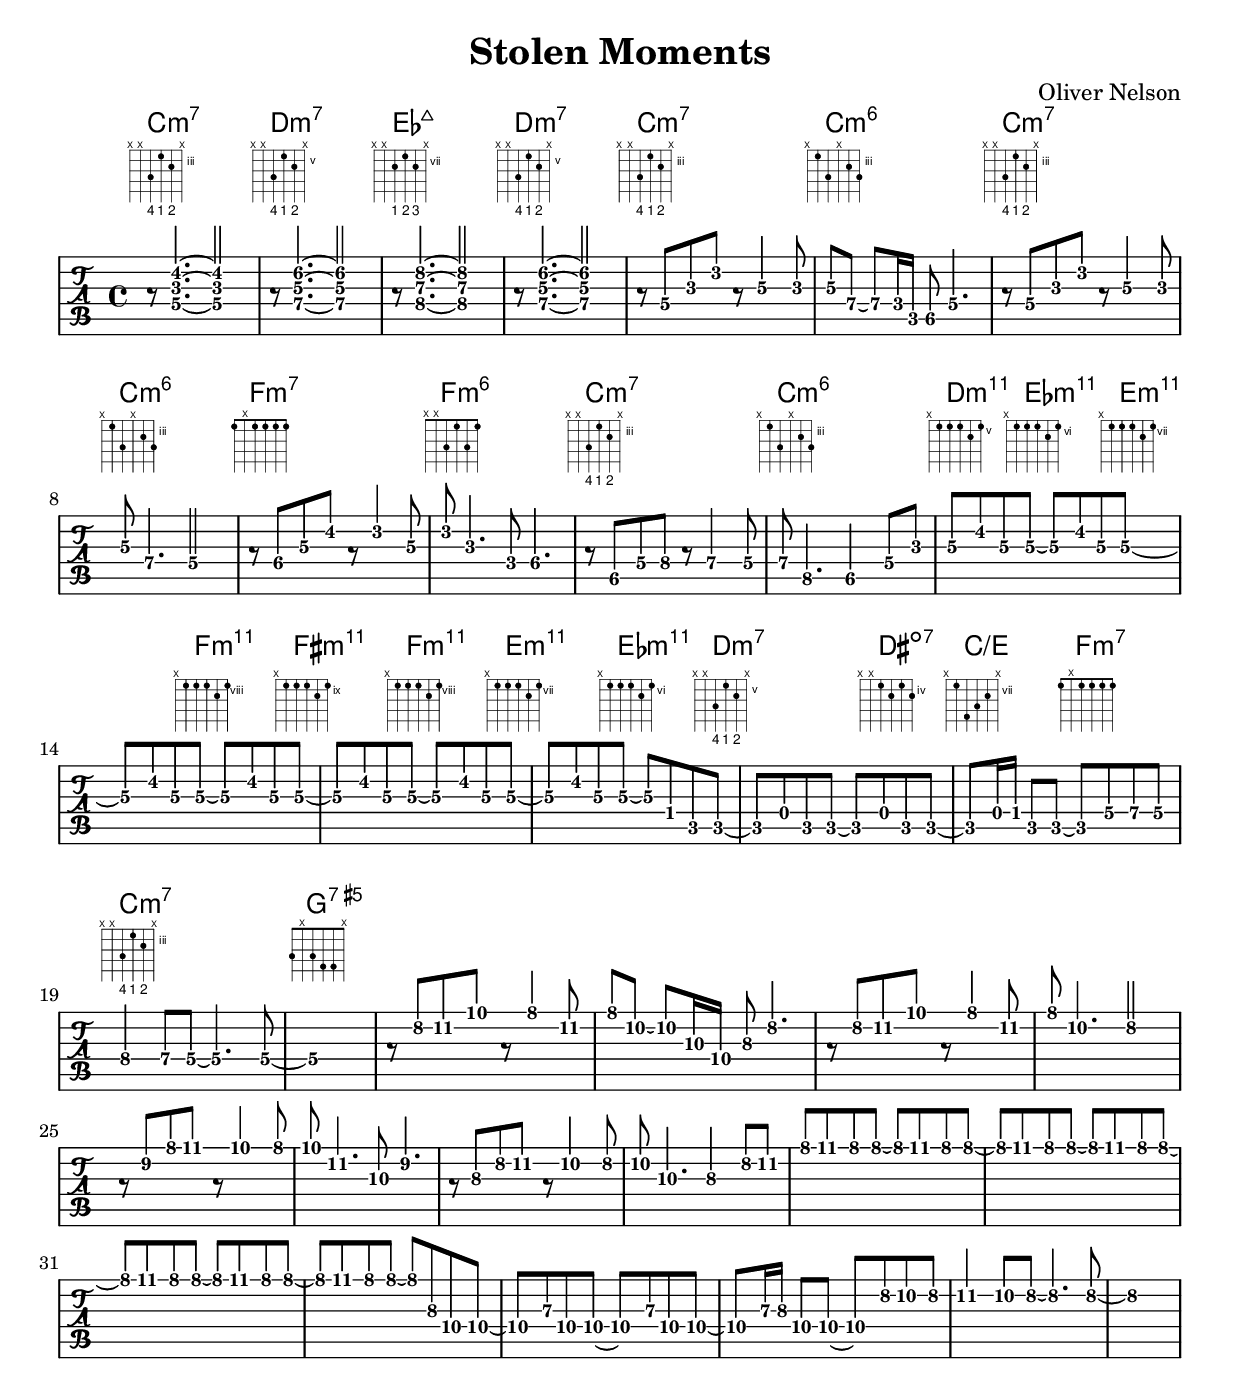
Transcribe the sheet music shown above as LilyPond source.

\version "2.18.2"
\include "english.ly"
\header {
  title = "Stolen Moments"
  subtitle = ""
  arranger = ""
  composer = "Oliver Nelson"
}

\paper {
  top-margin = 0.5\in
  bottom-margin = 0.5\in
}
% Make a blank new fretboard table
#(define custom-fretboard-table-one (make-fretboard-table))

% Make a new fretboard table as a copy of default-fret-table
#(define custom-fretboard-table-two (make-fretboard-table default-fret-table))

% Add a chord to custom-fretboard-table-one
\storePredefinedDiagram #custom-fretboard-table-one
                        \chordmode{d:m7}
                        #guitar-tuning
                        "x;x;7-4;5-1;6-2;x;"
\storePredefinedDiagram #custom-fretboard-table-one
                        \chordmode{c:m7}
                        #guitar-tuning
                        "x;x;5-4;3-1;4-2;x;"
\storePredefinedDiagram #custom-fretboard-table-one
                        \chordmode{c:m6}
                        #guitar-tuning
                        "x;3;5;x;4;5;"
\storePredefinedDiagram #custom-fretboard-table-one
                        \chordmode{ef:maj7}
                        #guitar-tuning
                        "x;x;8-1;7-2;8-3;x;"
\storePredefinedDiagram #custom-fretboard-table-one
                        \chordmode{f:m7}
                        #guitar-tuning
                        "1;x;1;1;1;1;"
\storePredefinedDiagram #custom-fretboard-table-one
                        \chordmode{f:m6}
                        #guitar-tuning
                        "x;x;3;1;3;1;"
\storePredefinedDiagram #custom-fretboard-table-one
                        \chordmode{d:m11}
                        #guitar-tuning
                        "x;5;5;5;6;5;"
\storePredefinedDiagram #custom-fretboard-table-one
                        \chordmode{ef:m11}
                        #guitar-tuning
                        "x;6;6;6;7;6;"
\storePredefinedDiagram #custom-fretboard-table-one
                        \chordmode{e:m11}
                        #guitar-tuning
                        "x;7;7;7;8;7;"
\storePredefinedDiagram #custom-fretboard-table-one
                        \chordmode{f:m11}
                        #guitar-tuning
                        "x;8;8;8;9;8;"
\storePredefinedDiagram #custom-fretboard-table-one
                        \chordmode{fs:m11}
                        #guitar-tuning
                        "x;9;9;9;10;9;"
\storePredefinedDiagram #custom-fretboard-table-one
                        \chordmode{ds:dim7}
                        #guitar-tuning
                        "x;x;4;5;4;5;"
\storePredefinedDiagram #custom-fretboard-table-one
                        \chordmode{c:/e}
                        #guitar-tuning
                        "x;7;10;9;8;x;"
\storePredefinedDiagram #custom-fretboard-table-one
                        \chordmode{g:7.5+}
                        #guitar-tuning
                        "3;x;3;4;4;x;"

\include "predefined-guitar-fretboards.ly"
\layout { indent = 0.0\cm }
\layout { \override Voice.StringNumber #'stencil = ##f }

guitar = \relative c {
   \stemUp
 \set midiInstrument = #"baritone sax"
  r8 <g'\4 bf\3 ef\2>4.  ~ <g\4 bf\3 ef\2>2 |
  r8 <a\4 c\3 f\2>4. ~ <a\4 c\3 f\2>2 |
  r8 <bf\4 d\3 g\2>4. ~ <bf\4 d\3 g\2>2 |
  r8 <a\4 c\3 f\2>4. ~ <a\4 c\3 f\2>2 |
  r8 g8\4 bf8 d8 r8 c4\3 bf8 |
  c8\3 a8\4 ~ a8\4 f16 c16 ef8\5 g4.\4 |
  r8 g8\4 bf8 d8 r8 c4\3 bf8 |
  c8\3 a4.\4 g2\4 |
  r8 af8\4 c8\3 ef8\2 r8 d4\2 c8\3 |
  d8 bf4. f8 af4.\4  |
  r8 ef8\5 g\4 bf\4 r8 a4\4 g8\4 |
  a8\4 f4.\5 ef4\5 g8\4 bf8 |
  c8\3 ef\2 c\3 c\3 ~ c\3 ef\2 c\3 c\3 ~ |
  c\3 ef\2 c\3 c\3 ~ c\3 ef\2 c\3 c\3 ~ |
  c\3 ef\2 c\3 c\3 ~ c\3 ef\2 c\3 c\3 ~ |
  c\3 ef\2 c\3 c\3 ~ c\3 ef,\4 c\5 c\5 ~ |
  c\5 d\4 c\5 c\5 ~ c\5 d\4 c\5 c\5 ~ |
  c\5 d16 ef c8 c ~ c g'\4 a\4 g\4 bf4\4 a8\4 g\4 ~ g4.\4 g8\4 ~ |
  g1\4 |

  \set TabStaff.minimumFret = #7
  r8 g'8\2 bf8 d8 r8 c4 bf8 |
  c8 a8 ~ a8 f16 c16 ef8 g4. |
  r8 g8 bf8 d8 r8 c4 bf8 |
  c8 a4. g2 |
  r8 af8 c8 ef8 r8 d4 c8 |
  d8 bf4. f8 af4.  |
  r8 ef8 g bf r8 a4 g8 |
  a8 f4. ef4 g8 bf8 |
  c8 ef c c ~ c ef c c ~ |
  c ef c c ~ c ef c c ~ |
  c ef c c ~ c ef c c ~ |
  c ef c c ~ c ef, c c ~ |
  c d c c ~ c d c c ~ |
  c d16 ef c8 c ~ c g' a g bf4 a8 g ~ g4. g8 ~ |
  g1 |
}

<<
\new ChordNames {
  \time 4/4
  \key ef \major
   \chordmode  {
    c1:m7 |
    d1:m7 |
    ef:maj7 |
    d:m7 |
    c:m7 |
    c:m6 |
    c:m7 |
    c:m6 |
    f:m7 |
    f:m6 |
    c:m7 |
    c:m6 |
    d4.:m11 ef2:m11 e8:m11 |
    s4. f2:m11 fs8:m11 |
    s4. f2:m11 e8:m11 |
    s4. ef2:m11 d8:m7 |
    s2 s8 ds4.:dim7  |
    c2:/e f2:m7 |
    c1:m7 |
    g1:7.5+ |

   }
}

\new FretBoards {
  \time 4/4
  \key ef \major
 \chordmode {
      \set predefinedDiagramTable = #custom-fretboard-table-one
      c1:m7 |
      d1:m7 |
      ef:maj7 |
      d:m7 |
      c:m7 |
      c:m6 |
      c:m7 |
      c:m6 |
      f:m7 |
      f:m6 |
      c:m7 |
      c:m6 |
      d4.:m11 ef2:m11 e8:m11 |
      s4. f2:m11 fs8:m11 |
      s4. f2:m11 e8:m11 |
      s4. ef2:m11 d8:m7 |
      s2 s8 ds4.:dim7  |
      c2:/e f2:m7 |
      c1:m7 |
      g1:7.5+ |
     \set predefinedDiagramTable = #default-fret-table

    }
}

\new TabStaff {
  \relative c {
    \tabFullNotation
    \guitar
  }
}
>>

\score {
  <<
  \guitar
  >>
  \midi {
    \context {
      \remove "Staff_performer"
    }
    \tempo 4 = 130

  }
}
